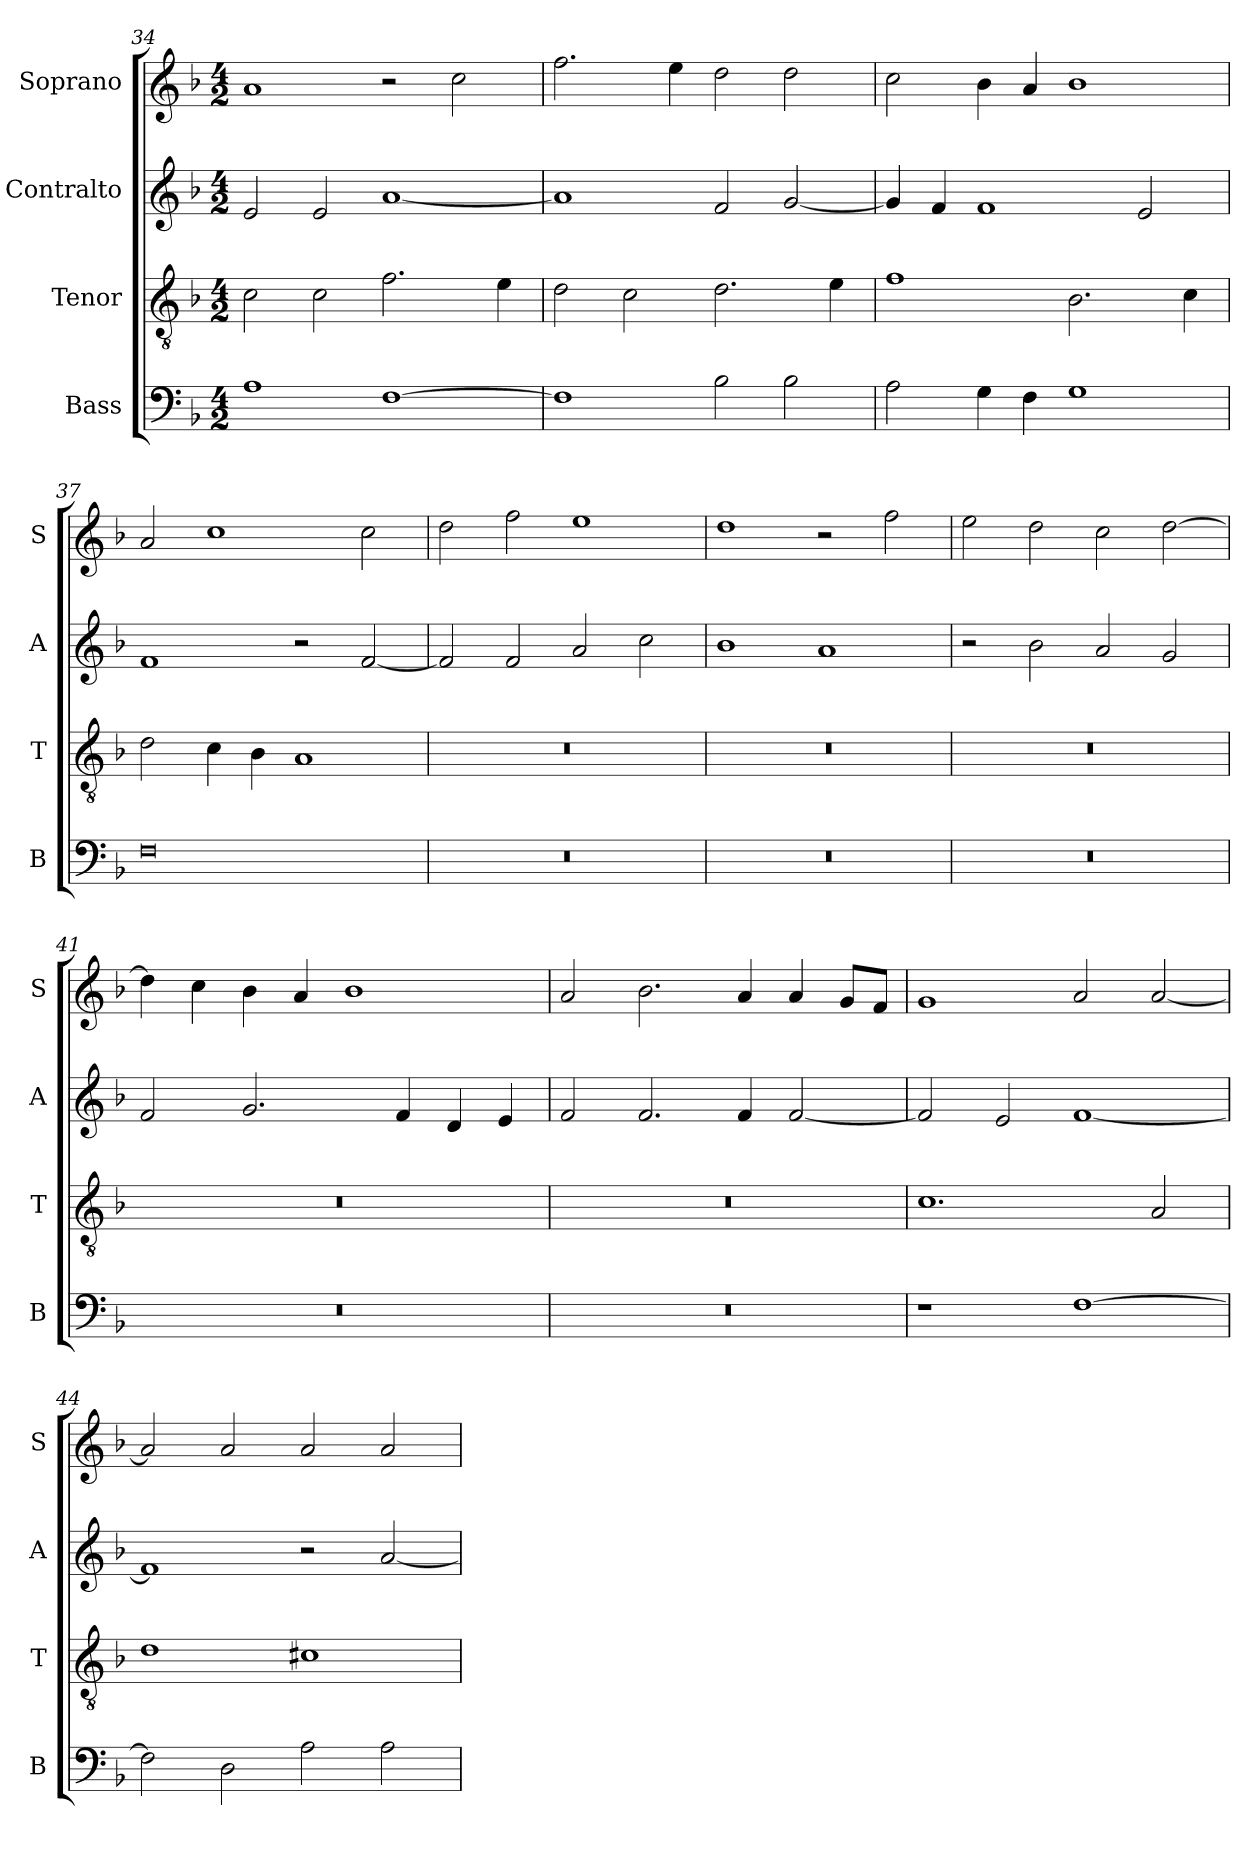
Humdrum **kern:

**kern	**kern	**kern	**kern
*part4	*part3	*part2	*part1
*staff4	*staff3	*staff2	*staff1
*I"Bass	*I"Tenor	*I"Contralto	*I"Soprano
*I'B	*I'T	*I'A	*I'S
*clefF4	*clefGv2	*clefG2	*clefG2
*k[b-]	*k[b-]	*k[b-]	*k[b-]
*D:aeo	*D:aeo	*D:aeo	*D:aeo
*M4/2	*M4/2	*M4/2	*M4/2
=34	=34	=34	=34
1A	2c	2e	1a
.	2c	2e	.
[1F	2.f	[1a	2r
.	.	.	2cc
.	4e	.	.
=35	=35	=35	=35
1F]	2d	1a]	2.ff
.	2c	.	.
.	.	.	4ee
2B-	2.d	2f	2dd
2B-	.	[2g	2dd
.	4e	.	.
=36	=36	=36	=36
2A	1f	4g]	2cc
.	.	4f	.
4G	.	1f	4b-
4F	.	.	4a
1G	2.B-	.	1b-
.	.	2e	.
.	4c	.	.
=37	=37	=37	=37
0F	2d	1f	2a
.	4c	.	1cc
.	4B-	.	.
.	1A	2r	.
.	.	[2f	2cc
=38	=38	=38	=38
0r	0r	2f]	2dd
.	.	2f	2ff
.	.	2a	1ee
.	.	2cc	.
=39	=39	=39	=39
0r	0r	1b-	1dd
.	.	1a	2r
.	.	.	2ff
=40	=40	=40	=40
0r	0r	2r	2ee
.	.	2b-	2dd
.	.	2a	2cc
.	.	2g	[2dd
=41	=41	=41	=41
0r	0r	2f	4dd]
.	.	.	4cc
.	.	2.g	4b-
.	.	.	4a
.	.	.	1b-
.	.	4f	.
.	.	4d	.
.	.	4e	.
=42	=42	=42	=42
0r	0r	2f	2a
.	.	2.f	2.b-
.	.	4f	4a
.	.	[2f	4a
.	.	.	8g/L
.	.	.	8f/J
=43	=43	=43	=43
1r	1.c	2f]	1g
.	.	2e	.
[1F	.	[1f	2a
.	2A	.	[2a
=44	=44	=44	=44
2F]	1d	1f]	2a]
2D	.	.	2a
2A	1c#X	2r	2a
2A	.	[2a	2a
=	=	=	=
*-	*-	*-	*-
